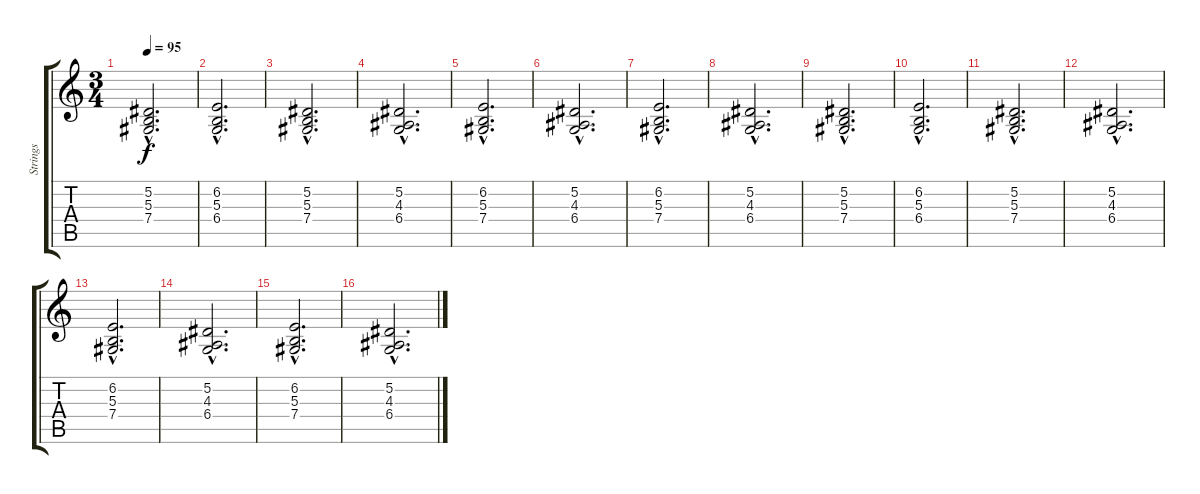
\track ("Strings" "Strings") {instrument stringensemble1}
\staff {score tabs}
\tuning (Eb4 Bb3 Gb3 Db3 Ab2 Eb2) {hide}
\ts (3 4)
\tempo 95
\clef g2
\ks c
(5.2{hac} 5.3{hac} 7.4{hac}).2{d dy f instrument stringensemble1} |
(6.2{hac} 5.3{hac} 6.4{hac}).2{d} |
(5.2{hac} 5.3{hac} 7.4{hac}).2{d} |
(5.2{hac} 4.3{hac} 6.4{hac}).2{d} |
(6.2{hac} 5.3{hac} 7.4{hac}).2{d} |
(5.2{hac} 4.3{hac} 6.4{hac}).2{d} |
(6.2{hac} 5.3{hac} 7.4{hac}).2{d} |
(5.2{hac} 4.3{hac} 6.4{hac}).2{d} |
(5.2{hac} 5.3{hac} 7.4{hac}).2{d} |
(6.2{hac} 5.3{hac} 6.4{hac}).2{d} |
(5.2{hac} 5.3{hac} 7.4{hac}).2{d} |
(5.2{hac} 4.3{hac} 6.4{hac}).2{d} |
(6.2{hac} 5.3{hac} 7.4{hac}).2{d} |
(5.2{hac} 4.3{hac} 6.4{hac}).2{d} |
(6.2{hac} 5.3{hac} 7.4{hac}).2{d} |
(5.2{hac} 4.3{hac} 6.4{hac}).2{d}
